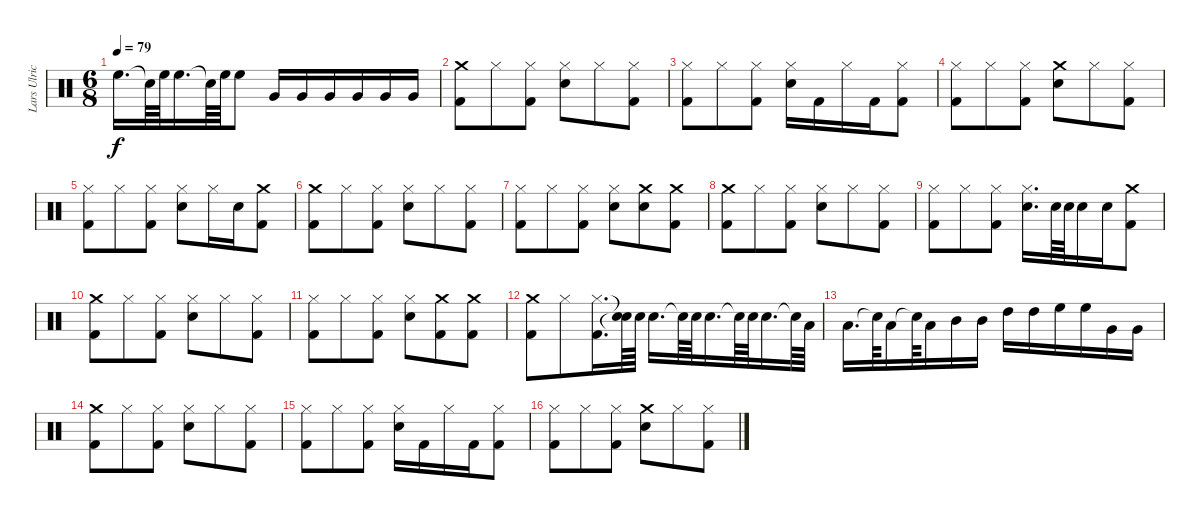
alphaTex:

\track ("Lars Ulrich (Drums)" "Lars Ulric") {instrument percussion}
\staff {score}
\articulation defaults
\ts (6 8)
\tempo 79
\clef neutral
\ks c "High Floor Tom (hit)".16{d dy f} "Snare (hit)"{t}.64 "High Floor Tom (hit)".64 "High Floor Tom (hit)".16{d} "Snare (hit)"{t}.64 "High Floor Tom (hit)".64 "High Floor Tom (hit)".8 "Very Low Tom (hit)".16 "Very Low Tom (hit)".16 "Very Low Tom (hit)".16 "Very Low Tom (hit)".16 "Very Low Tom (hit)".16 "Very Low Tom (hit)".16
|
("Kick (hit) 2" "Crash medium (hit)").8 "Hi-Hat (closed)".8 ("Kick (hit) 2" "Hi-Hat (closed)").8 ("Snare (hit) 2" "Hi-Hat (closed)").8 "Hi-Hat (closed)".8 ("Kick (hit) 2" "Hi-Hat (closed)").8 |
("Hi-Hat (closed)" "Kick (hit) 2").8 "Hi-Hat (closed)".8 ("Kick (hit) 2" "Hi-Hat (closed)").8 ("Snare (hit) 2" "Hi-Hat (closed)").16 "Kick (hit) 2".16 "Hi-Hat (closed)".16 "Kick (hit) 2".16 ("Kick (hit) 2" "Hi-Hat (closed)").8 |
("Kick (hit) 2" "Hi-Hat (closed)").8 "Hi-Hat (closed)".8 ("Kick (hit) 2" "Hi-Hat (closed)").8 ("Crash medium (hit)" "Snare (hit) 2").8 "Hi-Hat (closed)".8 ("Hi-Hat (closed)" "Kick (hit) 2").8 |
("Kick (hit) 2" "Hi-Hat (closed)").8 "Hi-Hat (closed)".8 ("Kick (hit) 2" "Hi-Hat (closed)").8 ("Hi-Hat (closed)" "Snare (hit) 2").8 "Hi-Hat (closed)".16 "Snare (hit) 2".16 ("Crash medium (hit)" "Kick (hit) 2").8 |
("Kick (hit) 2" "Crash medium (hit)").8 "Hi-Hat (closed)".8 ("Hi-Hat (closed)" "Kick (hit) 2").8 ("Snare (hit) 2" "Hi-Hat (closed)").8 "Hi-Hat (closed)".8 ("Kick (hit) 2" "Hi-Hat (closed)").8 |
("Kick (hit) 2" "Hi-Hat (closed)").8 "Hi-Hat (closed)".8 ("Hi-Hat (closed)" "Kick (hit) 2").8 ("Snare (hit) 2" "Hi-Hat (closed)").8 ("Crash medium (hit)" "Snare (hit) 2").8 ("Crash medium (hit)" "Kick (hit) 2").8 |
("Crash medium (hit)" "Kick (hit) 2").8 "Hi-Hat (closed)".8 ("Kick (hit) 2" "Hi-Hat (closed)").8 ("Hi-Hat (closed)" "Snare (hit) 2").8 "Hi-Hat (closed)".8 ("Kick (hit) 2" "Hi-Hat (closed)").8 |
("Hi-Hat (closed)" "Kick (hit) 2").8 "Hi-Hat (closed)".8 ("Hi-Hat (closed)" "Kick (hit) 2").8 ("Snare (hit) 2" "Hi-Hat (closed)").16{d} "Snare (hit) 2".64 "Snare (hit) 2".64 "Snare (hit) 2".16 "Snare (hit) 2".16 ("Kick (hit) 2" "Crash medium (hit)").8 |
("Crash medium (hit)" "Kick (hit) 2").8 "Hi-Hat (closed)".8 ("Kick (hit) 2" "Hi-Hat (closed)").8 ("Snare (hit) 2" "Hi-Hat (closed)").8 "Hi-Hat (closed)".8 ("Kick (hit) 2" "Hi-Hat (closed)").8 |
("Hi-Hat (closed)" "Kick (hit) 2").8 "Hi-Hat (closed)".8 ("Kick (hit) 2" "Hi-Hat (closed)").8 ("Hi-Hat (closed)" "Snare (hit) 2").8 ("Kick (hit) 2" "Crash medium (hit)").8 ("Kick (hit) 2" "Crash medium (hit)").8 |
("Kick (hit) 2" "Crash medium (hit)").8 "Hi-Hat (closed)".8 ("Kick (hit) 2" "Hi-Hat (closed)").16{d} ("Snare (hit)"{t} "Snare (hit)"{t}).64 "Snare (hit) 2".64 "Snare (hit) 2".16{d} "Snare (hit)"{t}.64 "Snare (hit) 2".64 "Snare (hit) 2".16{d} "Snare (hit)"{t}.64 "Snare (hit) 2".64 "Snare (hit) 2".16{d} "Snare (hit)"{t}.64 "Low Tom (hit)".64 |
"Low Tom (hit)".16{d} "Snare (hit)"{t}.64 "Low Tom (hit)".16 "Snare (hit)"{t}.64 "Low Tom (hit)".16 "Mid Tom (hit)".16 "Mid Tom (hit)".16 "High Tom (hit)".16 "High Tom (hit)".16 "High Floor Tom (hit)".16 "High Floor Tom (hit)".16 "Very Low Tom (hit)".16 "Very Low Tom (hit)".16 |
("Kick (hit) 2" "Crash medium (hit)").8 "Hi-Hat (closed)".8 ("Kick (hit) 2" "Hi-Hat (closed)").8 ("Snare (hit) 2" "Hi-Hat (closed)").8 "Hi-Hat (closed)".8 ("Kick (hit) 2" "Hi-Hat (closed)").8 |
("Hi-Hat (closed)" "Kick (hit) 2").8 "Hi-Hat (closed)".8 ("Kick (hit) 2" "Hi-Hat (closed)").8 ("Hi-Hat (closed)" "Snare (hit) 2").16 "Kick (hit) 2".16 "Hi-Hat (closed)".16 "Kick (hit) 2".16 ("Kick (hit) 2" "Hi-Hat (closed)").8 |
("Hi-Hat (closed)" "Kick (hit) 2").8 "Hi-Hat (closed)".8 ("Hi-Hat (closed)" "Kick (hit) 2").8 ("Crash medium (hit)" "Snare (hit) 2").8 "Hi-Hat (closed)".8 ("Kick (hit) 2" "Hi-Hat (closed)").8
